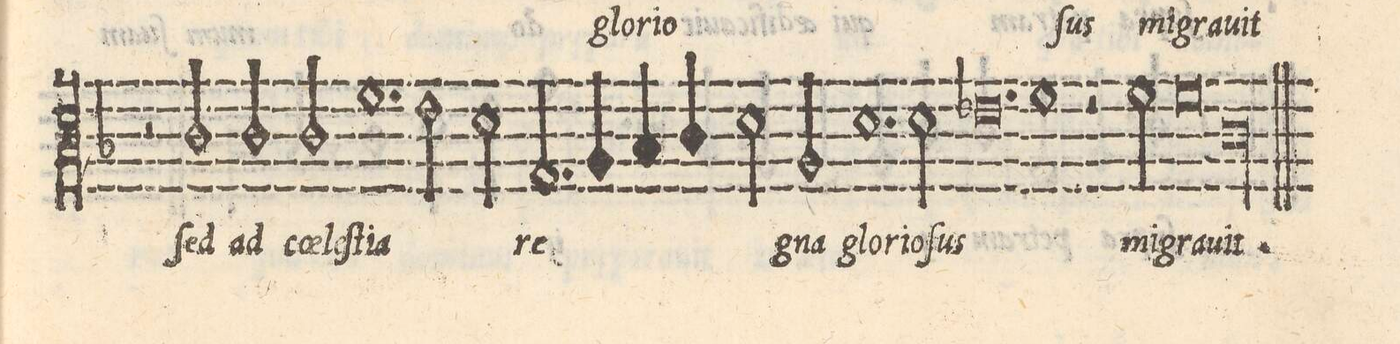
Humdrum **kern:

**kern	**text
*I"ALTVS	*
*clefC3	*
*k[b-]	*
*met(C|)	*
*M2/1	*
2r	.
2c/	ſed
2c/	ad
2c/	coe-
=60-	=60-
1.f	-le-
2e\	-ſti-
=61-	=61-
2d\	-a
2.G/	re-
4A/	.
4B-/	.
4c/	.
=62-	=62-
2d\	.
2A/	-gna
1.d	glo-
=63-	=63-
2d\	-ri-
0.e-X	-o-
=64-	=64-
=65-	=65-
1f	-ſus
2r	.
2f\	mi-
=66-	=66-
0f	-gra-
=67-	=67-
[0cl	-uit.
=68-	=68-
0c]	.
==	==
*-	*-
